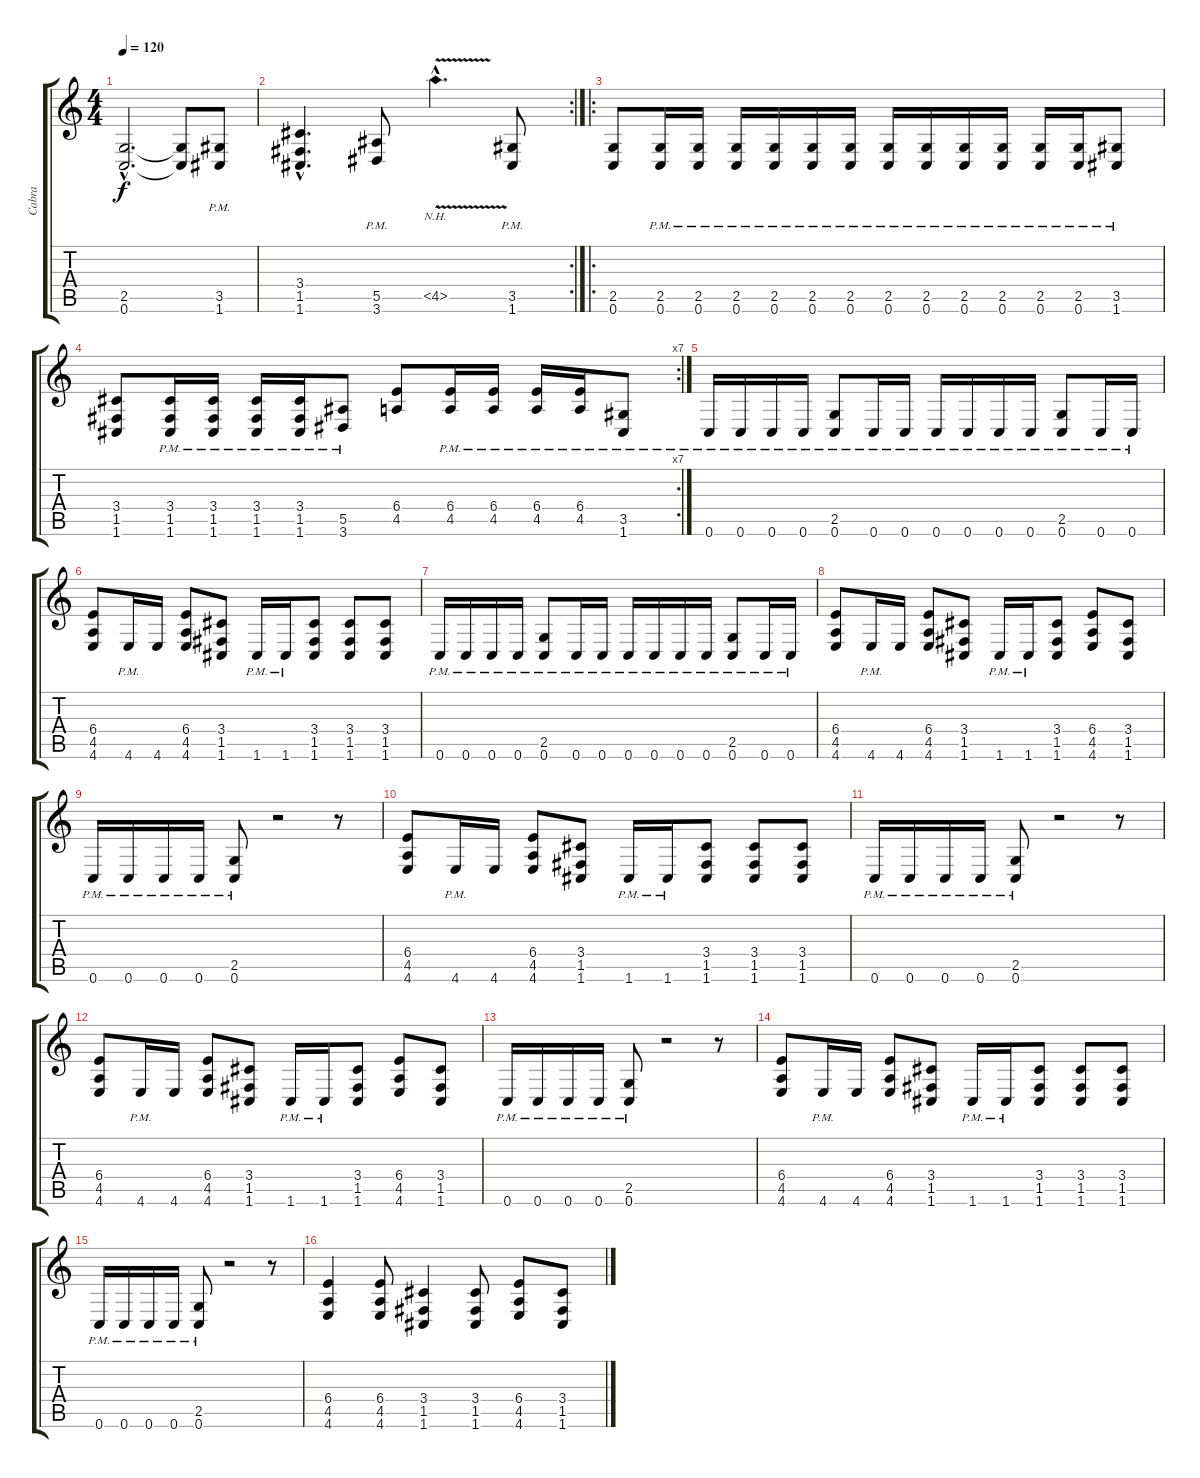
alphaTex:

\track ("Cabra" "Cabra") {instrument distortionguitar}
\staff {score tabs}
\tuning (C4 G3 Eb3 Bb2 F2 C2) {hide}
\ts (4 4)
\tempo 120
\clef g2
\ks c
(2.5{hac} 0.6{hac}).2{d dy f} (2.5{t} 0.6{t}).8 (3.5{pm} 1.6{pm}).8 |
\rc 2
(3.4{hac} 1.5{hac} 1.6{hac}).4{d} (5.5{pm} 3.6{pm}).8 4.5{nh v hac}.4{d} (3.5{pm} 1.6{pm}).8 |
\ro
(2.5 0.6).8 (2.5{pm} 0.6{pm}).16 (2.5{pm} 0.6{pm}).16 (2.5{pm} 0.6{pm}).16 (2.5{pm} 0.6{pm}).16 (2.5{pm} 0.6{pm}).16 (2.5{pm} 0.6{pm}).16 (2.5{pm} 0.6{pm}).16 (2.5{pm} 0.6{pm}).16 (2.5{pm} 0.6{pm}).16 (2.5{pm} 0.6{pm}).16 (2.5{pm} 0.6{pm}).16 (2.5{pm} 0.6{pm}).16 (3.5{pm} 1.6{pm}).8 |
\rc 7
(3.4 1.5 1.6).8 (3.4{pm} 1.5{pm} 1.6{pm}).16 (3.4{pm} 1.5{pm} 1.6{pm}).16 (3.4{pm} 1.5{pm} 1.6{pm}).16 (3.4{pm} 1.5{pm} 1.6).16 (5.5{pm} 3.6{pm}).8 (6.4 4.5).8 (6.4{pm} 4.5{pm}).16 (6.4{pm} 4.5{pm}).16 (6.4{pm} 4.5{pm}).16 (6.4{pm} 4.5{pm}).16 (3.5{pm} 1.6{pm}).8 |
0.6{pm}.16 0.6{pm}.16 0.6{pm}.16 0.6{pm}.16 (2.5{pm} 0.6{pm}).8 0.6{pm}.16 0.6{pm}.16 0.6{pm}.16 0.6{pm}.16 0.6{pm}.16 0.6{pm}.16 (2.5{pm} 0.6{pm}).8 0.6{pm}.16 0.6{pm}.16 |
(6.4 4.5 4.6).8 4.6{pm}.16 4.6.16 (6.4 4.5 4.6).8 (3.4 1.5 1.6).8 1.6{pm}.16 1.6{pm}.16 (3.4 1.5 1.6).8 (3.4 1.5 1.6).8 (3.4 1.5 1.6).8 |
0.6{pm}.16 0.6{pm}.16 0.6{pm}.16 0.6{pm}.16 (2.5{pm} 0.6{pm}).8 0.6{pm}.16 0.6{pm}.16 0.6{pm}.16 0.6{pm}.16 0.6{pm}.16 0.6{pm}.16 (2.5{pm} 0.6{pm}).8 0.6{pm}.16 0.6{pm}.16 |
(6.4 4.5 4.6).8 4.6{pm}.16 4.6.16 (6.4 4.5 4.6).8 (3.4 1.5 1.6).8 1.6{pm}.16 1.6{pm}.16 (3.4 1.5 1.6).8 (6.4 4.5 4.6).8 (3.4 1.5 1.6).8 |
0.6{pm}.16 0.6{pm}.16 0.6{pm}.16 0.6{pm}.16 (2.5{pm} 0.6).8 r.2 r.8 |
(6.4 4.5 4.6).8 4.6{pm}.16 4.6.16 (6.4 4.5 4.6).8 (3.4 1.5 1.6).8 1.6{pm}.16 1.6{pm}.16 (3.4 1.5 1.6).8 (3.4 1.5 1.6).8 (3.4 1.5 1.6).8 |
0.6{pm}.16 0.6{pm}.16 0.6{pm}.16 0.6{pm}.16 (2.5{pm} 0.6).8 r.2 r.8 |
(6.4 4.5 4.6).8 4.6{pm}.16 4.6.16 (6.4 4.5 4.6).8 (3.4 1.5 1.6).8 1.6{pm}.16 1.6{pm}.16 (3.4 1.5 1.6).8 (6.4 4.5 4.6).8 (3.4 1.5 1.6).8 |
0.6{pm}.16 0.6{pm}.16 0.6{pm}.16 0.6{pm}.16 (2.5{pm} 0.6).8 r.2 r.8 |
(6.4 4.5 4.6).8 4.6{pm}.16 4.6.16 (6.4 4.5 4.6).8 (3.4 1.5 1.6).8 1.6{pm}.16 1.6{pm}.16 (3.4 1.5 1.6).8 (3.4 1.5 1.6).8 (3.4 1.5 1.6).8 |
0.6{pm}.16 0.6{pm}.16 0.6{pm}.16 0.6{pm}.16 (2.5{pm} 0.6).8 r.2 r.8 |
(6.4 4.5 4.6).4 (6.4 4.5 4.6).8 (3.4 1.5 1.6).4 (3.4 1.5 1.6).8 (6.4 4.5 4.6).8 (3.4 1.5 1.6).8
